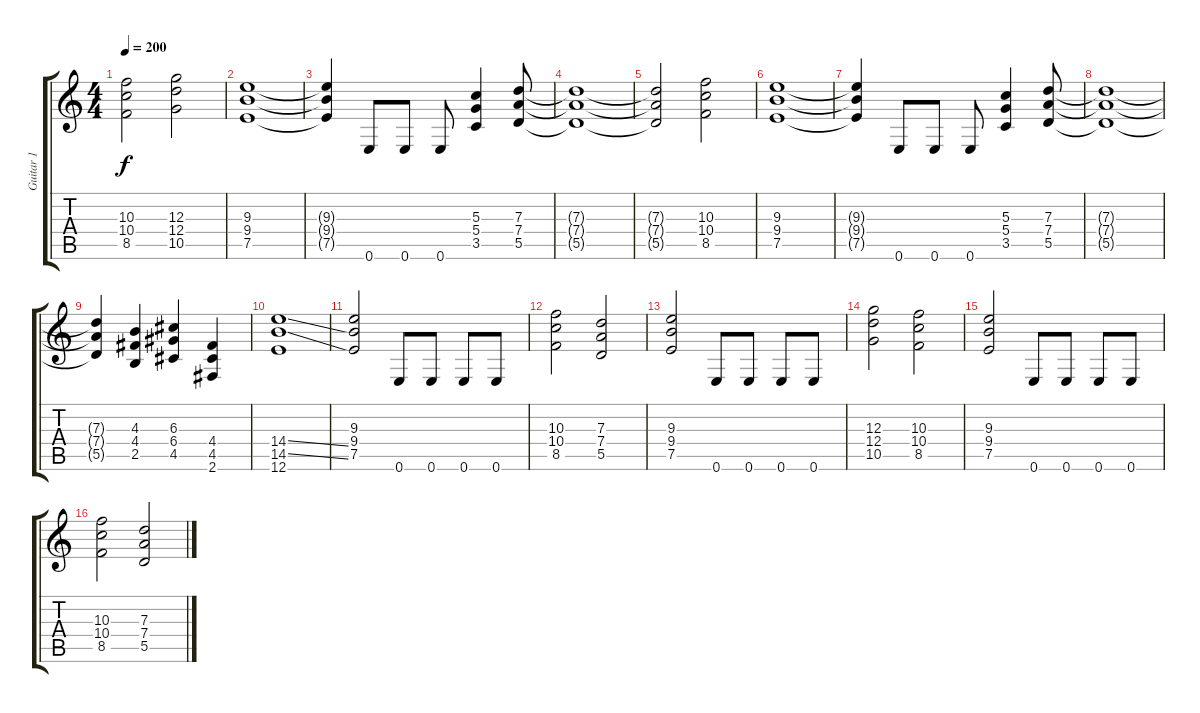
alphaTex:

\track ("Guitar 1" "Guitar 1") {instrument distortionguitar}
\staff {score tabs}
\tuning (E4 B3 G3 D3 A2 E2) {hide}
\ts (4 4)
\tempo 200
\clef g2
\ks c
(10.3 10.4 8.5).2{dy f} (12.3 12.4 10.5).2 |
(9.3 9.4 7.5).1 |
(9.3{t} 9.4{t} 7.5{t}).4 0.6.8 0.6.8 0.6.8 (5.3 5.4 3.5).4 (7.3 7.4 5.5).8 |
(7.3{t} 7.4{t} 5.5{t}).1 |
(7.3{t} 7.4{t} 5.5{t}).2 (10.3 10.4 8.5).2 |
(9.3 9.4 7.5).1 |
(9.3{t} 9.4{t} 7.5{t}).4 0.6.8 0.6.8 0.6.8 (5.3 5.4 3.5).4 (7.3 7.4 5.5).8 |
(7.3{t} 7.4{t} 5.5{t}).1 |
(7.3{t} 7.4{t} 5.5{t}).4 (4.3 4.4 2.5).4 (6.3 6.4 4.5).4 (4.4 4.5 2.6).4 |
(14.4{ss} 14.5{ss} 12.6).1 |
(9.3 9.4 7.5).2 0.6.8 0.6.8 0.6.8 0.6.8 |
(10.3 10.4 8.5).2 (7.3 7.4 5.5).2 |
(9.3 9.4 7.5).2 0.6.8 0.6.8 0.6.8 0.6.8 |
(12.3 12.4 10.5).2 (10.3 10.4 8.5).2 |
(9.3 9.4 7.5).2 0.6.8 0.6.8 0.6.8 0.6.8 |
(10.3 10.4 8.5).2 (7.3 7.4 5.5).2
